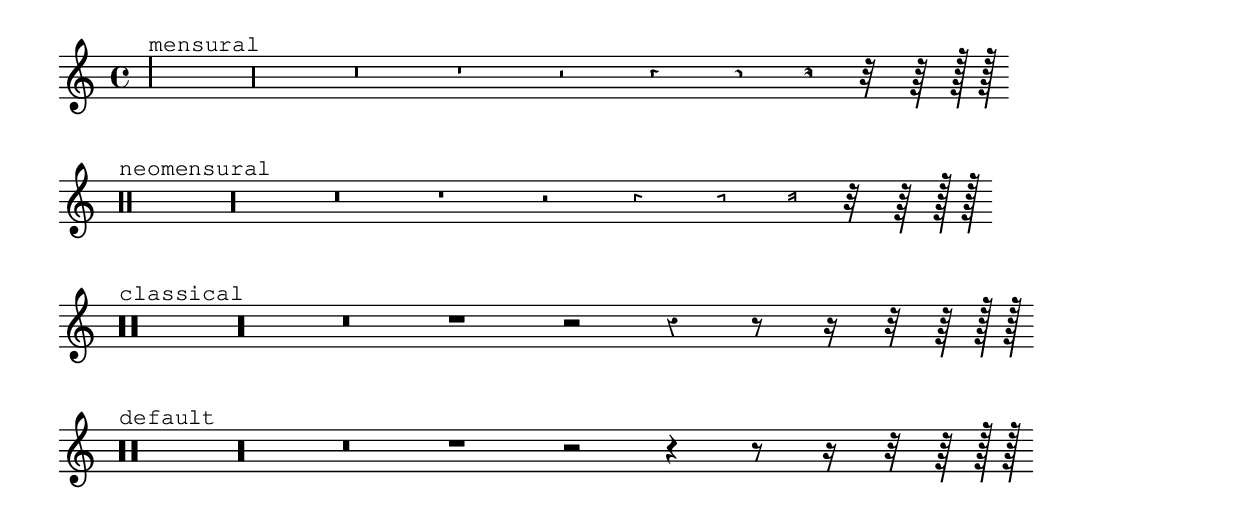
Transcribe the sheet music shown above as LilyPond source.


\version "2.10.0"
\header {
    texidoc = "@cindex Rests

Rests may be used in various styles.

"
}

\layout {
    indent = 0.0
    ragged-right = ##t
}

\context Staff \relative c {
    \set Score.timing = ##f
    \override Staff.Rest  #'style = #'mensural
    r\maxima^\markup \typewriter { mensural }
    r\longa r\breve r1 r2 r4 r8 r16 r32 r64 r128 r128
    \bar "" 

    \override Staff.Rest  #'style = #'neomensural
    r\maxima^\markup \typewriter { neomensural }
    r\longa r\breve r1 r2 r4 r8 r16 r32 r64 r128 r128
    \bar "" 

    \override Staff.Rest  #'style = #'classical
    r\maxima^\markup \typewriter { classical }
    r\longa r\breve r1 r2 r4 r8 r16 r32 r64 r128 r128
    \bar ""
    
    \override Staff.Rest  #'style = #'default
    r\maxima^\markup \typewriter { default }
    r\longa r\breve r1 r2 r4 r8 r16 r32 r64 r128 r128
    
}

